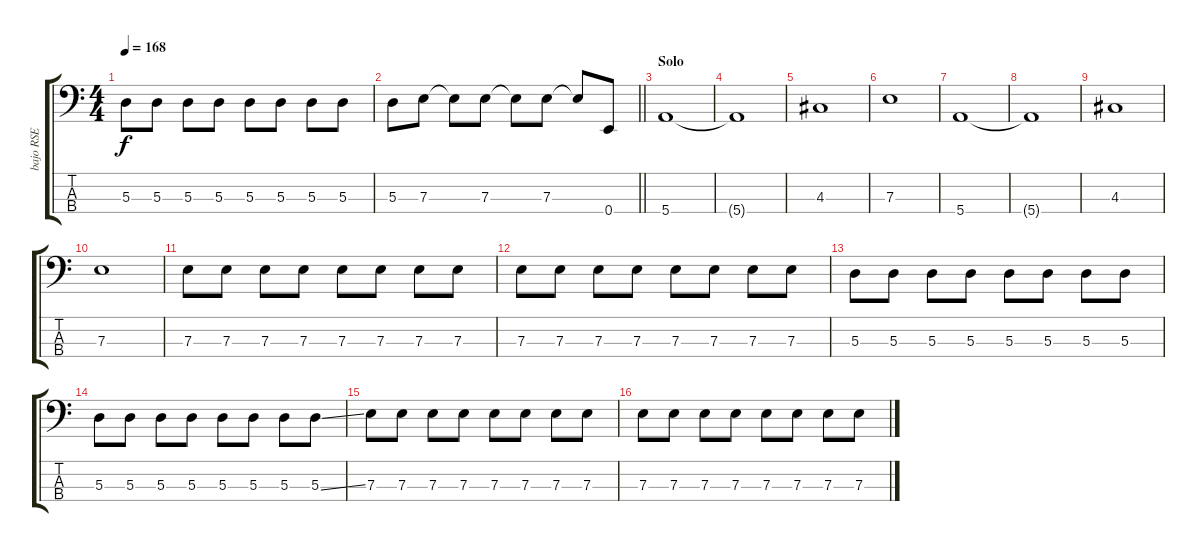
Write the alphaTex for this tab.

\track ("bajo RSE" "bajo RSE") {instrument electricbassfinger}
\staff {score tabs}
\tuning (G2 D2 A1 E1) {hide}
\ts (4 4)
\tempo 168
\clef f4
\ks c
5.3.8{dy f} 5.3.8 5.3.8 5.3.8 5.3.8 5.3.8 5.3.8 5.3.8 |
\barLineRight lightlight
5.3.8 7.3.8 7.3{t}.8 7.3.8 7.3{t}.8 7.3.8 7.3{t}.8 0.4.8 |
\section ("" "Solo")
5.4.1 |
5.4{t}.1 |
4.3.1 |
7.3.1 |
5.4.1 |
5.4{t}.1 |
4.3.1 |
7.3.1 |
7.3.8 7.3.8 7.3.8 7.3.8 7.3.8 7.3.8 7.3.8 7.3.8 |
7.3.8 7.3.8 7.3.8 7.3.8 7.3.8 7.3.8 7.3.8 7.3.8 |
5.3.8 5.3.8 5.3.8 5.3.8 5.3.8 5.3.8 5.3.8 5.3.8 |
5.3.8 5.3.8 5.3.8 5.3.8 5.3.8 5.3.8 5.3.8 5.3{ss}.8 |
7.3.8 7.3.8 7.3.8 7.3.8 7.3.8 7.3.8 7.3.8 7.3.8 |
7.3.8 7.3.8 7.3.8 7.3.8 7.3.8 7.3.8 7.3.8 7.3.8
